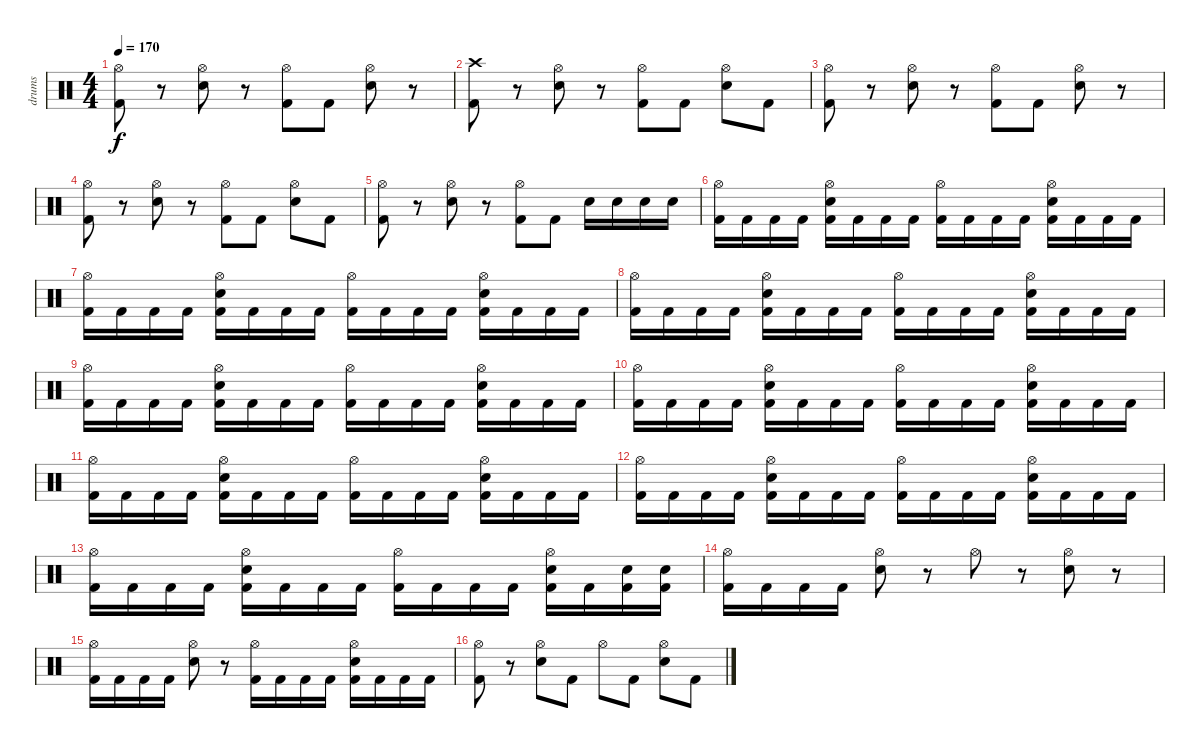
\track ("drums" "drums") {instrument percussion}
\staff {score}
\articulation defaults
\ts (4 4)
\tempo 170
\clef neutral
\ks c
("Hi-Hat (open)" "Kick (hit) 2").8{dy f} r.8 ("Hi-Hat (open)" "Electric Snare (hit)").8 r.8 ("Hi-Hat (open)" "Kick (hit) 2").8 "Kick (hit) 2".8 ("Hi-Hat (open)" "Electric Snare (hit)").8 r.8 |
("Crash high (hit)" "Kick (hit) 2").8 r.8 ("Hi-Hat (open)" "Electric Snare (hit)").8 r.8 ("Hi-Hat (open)" "Kick (hit) 2").8 "Kick (hit) 2".8 ("Hi-Hat (open)" "Electric Snare (hit)").8 "Kick (hit) 2".8 |
("Hi-Hat (open)" "Kick (hit) 2").8 r.8 ("Hi-Hat (open)" "Electric Snare (hit)").8 r.8 ("Hi-Hat (open)" "Kick (hit) 2").8 "Kick (hit) 2".8 ("Hi-Hat (open)" "Electric Snare (hit)").8 r.8 |
("Hi-Hat (open)" "Kick (hit) 2").8 r.8 ("Hi-Hat (open)" "Electric Snare (hit)").8 r.8 ("Hi-Hat (open)" "Kick (hit) 2").8 "Kick (hit) 2".8 ("Hi-Hat (open)" "Electric Snare (hit)").8 "Kick (hit) 2".8 |
("Hi-Hat (open)" "Kick (hit) 2").8 r.8 ("Hi-Hat (open)" "Electric Snare (hit)").8 r.8 ("Hi-Hat (open)" "Kick (hit) 2").8 "Kick (hit) 2".8 "Electric Snare (hit)".16 "Electric Snare (hit)".16 "Electric Snare (hit)".16 "Electric Snare (hit)".16 |
("Hi-Hat (open)" "Kick (hit) 2").16 "Kick (hit) 2".16 "Kick (hit) 2".16 "Kick (hit) 2".16 ("Hi-Hat (open)" "Electric Snare (hit)" "Kick (hit) 2").16 "Kick (hit) 2".16 "Kick (hit) 2".16 "Kick (hit) 2".16 ("Hi-Hat (open)" "Kick (hit) 2").16 "Kick (hit) 2".16 "Kick (hit) 2".16 "Kick (hit) 2".16 ("Hi-Hat (open)" "Electric Snare (hit)" "Kick (hit) 2").16 "Kick (hit) 2".16 "Kick (hit) 2".16 "Kick (hit) 2".16 |
("Hi-Hat (open)" "Kick (hit) 2").16 "Kick (hit) 2".16 "Kick (hit) 2".16 "Kick (hit) 2".16 ("Hi-Hat (open)" "Electric Snare (hit)" "Kick (hit) 2").16 "Kick (hit) 2".16 "Kick (hit) 2".16 "Kick (hit) 2".16 ("Hi-Hat (open)" "Kick (hit) 2").16 "Kick (hit) 2".16 "Kick (hit) 2".16 "Kick (hit) 2".16 ("Hi-Hat (open)" "Electric Snare (hit)" "Kick (hit) 2").16 "Kick (hit) 2".16 "Kick (hit) 2".16 "Kick (hit) 2".16 |
("Hi-Hat (open)" "Kick (hit) 2").16 "Kick (hit) 2".16 "Kick (hit) 2".16 "Kick (hit) 2".16 ("Hi-Hat (open)" "Electric Snare (hit)" "Kick (hit) 2").16 "Kick (hit) 2".16 "Kick (hit) 2".16 "Kick (hit) 2".16 ("Hi-Hat (open)" "Kick (hit) 2").16 "Kick (hit) 2".16 "Kick (hit) 2".16 "Kick (hit) 2".16 ("Hi-Hat (open)" "Electric Snare (hit)" "Kick (hit) 2").16 "Kick (hit) 2".16 "Kick (hit) 2".16 "Kick (hit) 2".16 |
("Hi-Hat (open)" "Kick (hit) 2").16 "Kick (hit) 2".16 "Kick (hit) 2".16 "Kick (hit) 2".16 ("Hi-Hat (open)" "Electric Snare (hit)" "Kick (hit) 2").16 "Kick (hit) 2".16 "Kick (hit) 2".16 "Kick (hit) 2".16 ("Hi-Hat (open)" "Kick (hit) 2").16 "Kick (hit) 2".16 "Kick (hit) 2".16 "Kick (hit) 2".16 ("Hi-Hat (open)" "Electric Snare (hit)" "Kick (hit) 2").16 "Kick (hit) 2".16 "Kick (hit) 2".16 "Kick (hit) 2".16 |
("Hi-Hat (open)" "Kick (hit) 2").16 "Kick (hit) 2".16 "Kick (hit) 2".16 "Kick (hit) 2".16 ("Hi-Hat (open)" "Electric Snare (hit)" "Kick (hit) 2").16 "Kick (hit) 2".16 "Kick (hit) 2".16 "Kick (hit) 2".16 ("Hi-Hat (open)" "Kick (hit) 2").16 "Kick (hit) 2".16 "Kick (hit) 2".16 "Kick (hit) 2".16 ("Hi-Hat (open)" "Electric Snare (hit)" "Kick (hit) 2").16 "Kick (hit) 2".16 "Kick (hit) 2".16 "Kick (hit) 2".16 |
("Hi-Hat (open)" "Kick (hit) 2").16 "Kick (hit) 2".16 "Kick (hit) 2".16 "Kick (hit) 2".16 ("Hi-Hat (open)" "Electric Snare (hit)" "Kick (hit) 2").16 "Kick (hit) 2".16 "Kick (hit) 2".16 "Kick (hit) 2".16 ("Hi-Hat (open)" "Kick (hit) 2").16 "Kick (hit) 2".16 "Kick (hit) 2".16 "Kick (hit) 2".16 ("Hi-Hat (open)" "Electric Snare (hit)" "Kick (hit) 2").16 "Kick (hit) 2".16 "Kick (hit) 2".16 "Kick (hit) 2".16 |
("Hi-Hat (open)" "Kick (hit) 2").16 "Kick (hit) 2".16 "Kick (hit) 2".16 "Kick (hit) 2".16 ("Hi-Hat (open)" "Electric Snare (hit)" "Kick (hit) 2").16 "Kick (hit) 2".16 "Kick (hit) 2".16 "Kick (hit) 2".16 ("Hi-Hat (open)" "Kick (hit) 2").16 "Kick (hit) 2".16 "Kick (hit) 2".16 "Kick (hit) 2".16 ("Hi-Hat (open)" "Electric Snare (hit)" "Kick (hit) 2").16 "Kick (hit) 2".16 "Kick (hit) 2".16 "Kick (hit) 2".16 |
("Hi-Hat (open)" "Kick (hit) 2").16 "Kick (hit) 2".16 "Kick (hit) 2".16 "Kick (hit) 2".16 ("Hi-Hat (open)" "Electric Snare (hit)" "Kick (hit) 2").16 "Kick (hit) 2".16 "Kick (hit) 2".16 "Kick (hit) 2".16 ("Hi-Hat (open)" "Kick (hit) 2").16 "Kick (hit) 2".16 "Kick (hit) 2".16 "Kick (hit) 2".16 ("Hi-Hat (open)" "Electric Snare (hit)" "Kick (hit) 2").16 "Kick (hit) 2".16 ("Electric Snare (hit)" "Kick (hit) 2").16 ("Electric Snare (hit)" "Kick (hit) 2").16 |
("Hi-Hat (open)" "Kick (hit) 2").16 "Kick (hit) 2".16 "Kick (hit) 2".16 "Kick (hit) 2".16 ("Hi-Hat (open)" "Electric Snare (hit)").8 r.8 "Hi-Hat (open)".8 r.8 ("Hi-Hat (open)" "Electric Snare (hit)").8 r.8 |
("Hi-Hat (open)" "Kick (hit) 2").16 "Kick (hit) 2".16 "Kick (hit) 2".16 "Kick (hit) 2".16 ("Hi-Hat (open)" "Electric Snare (hit)").8 r.8 ("Hi-Hat (open)" "Kick (hit) 2").16 "Kick (hit) 2".16 "Kick (hit) 2".16 "Kick (hit) 2".16 ("Hi-Hat (open)" "Electric Snare (hit)" "Kick (hit) 2").16 "Kick (hit) 2".16 "Kick (hit) 2".16 "Kick (hit) 2".16 |
("Hi-Hat (open)" "Kick (hit) 2").8 r.8 ("Hi-Hat (open)" "Electric Snare (hit)").8 "Kick (hit) 2".8 "Hi-Hat (open)".8 "Kick (hit) 2".8 ("Hi-Hat (open)" "Electric Snare (hit)").8 "Kick (hit) 2".8
